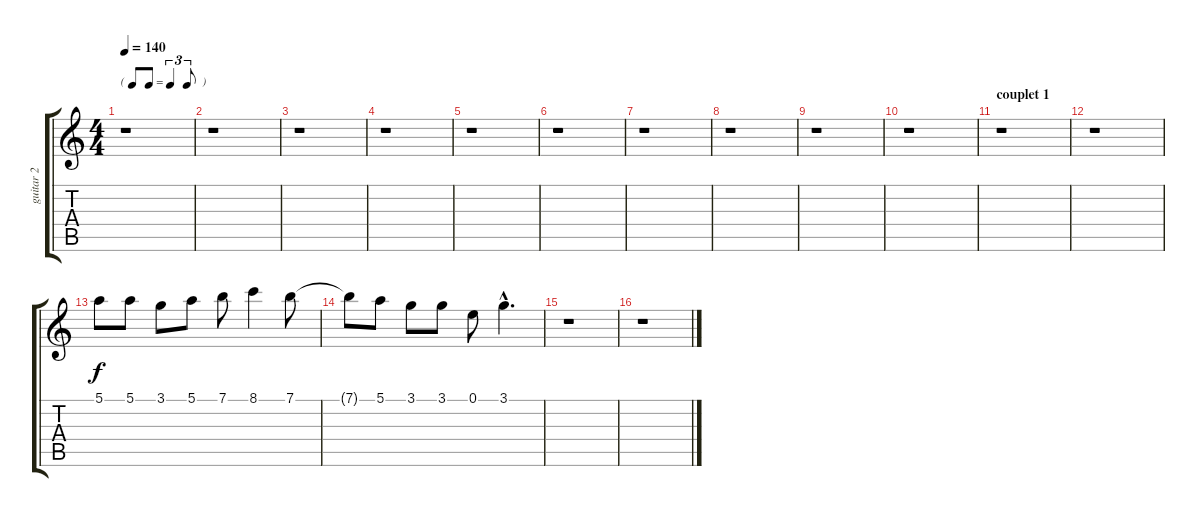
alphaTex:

\track ("guitar 2" "guitar 2") {instrument banjo}
\staff {score tabs}
\tuning (E4 B3 G3 D3 A2 E2) {hide}
\displaytranspose 12
\ts (4 4)
\tf triplet8th
\tempo 140
\clef g2
\ks c
r.1{dy f instrument banjo} |
r.1 |
r.1 |
r.1 |
r.1 |
r.1 |
r.1 |
r.1 |
r.1 |
r.1 |
\section ("" "couplet 1")
r.1 |
r.1 |
5.1.8 5.1.8 3.1.8 5.1.8 7.1.8 8.1.4 7.1.8 |
7.1{t}.8 5.1.8 3.1.8 3.1.8 0.1.8 3.1{hac}.4{d} |
r.1 |
r.1
